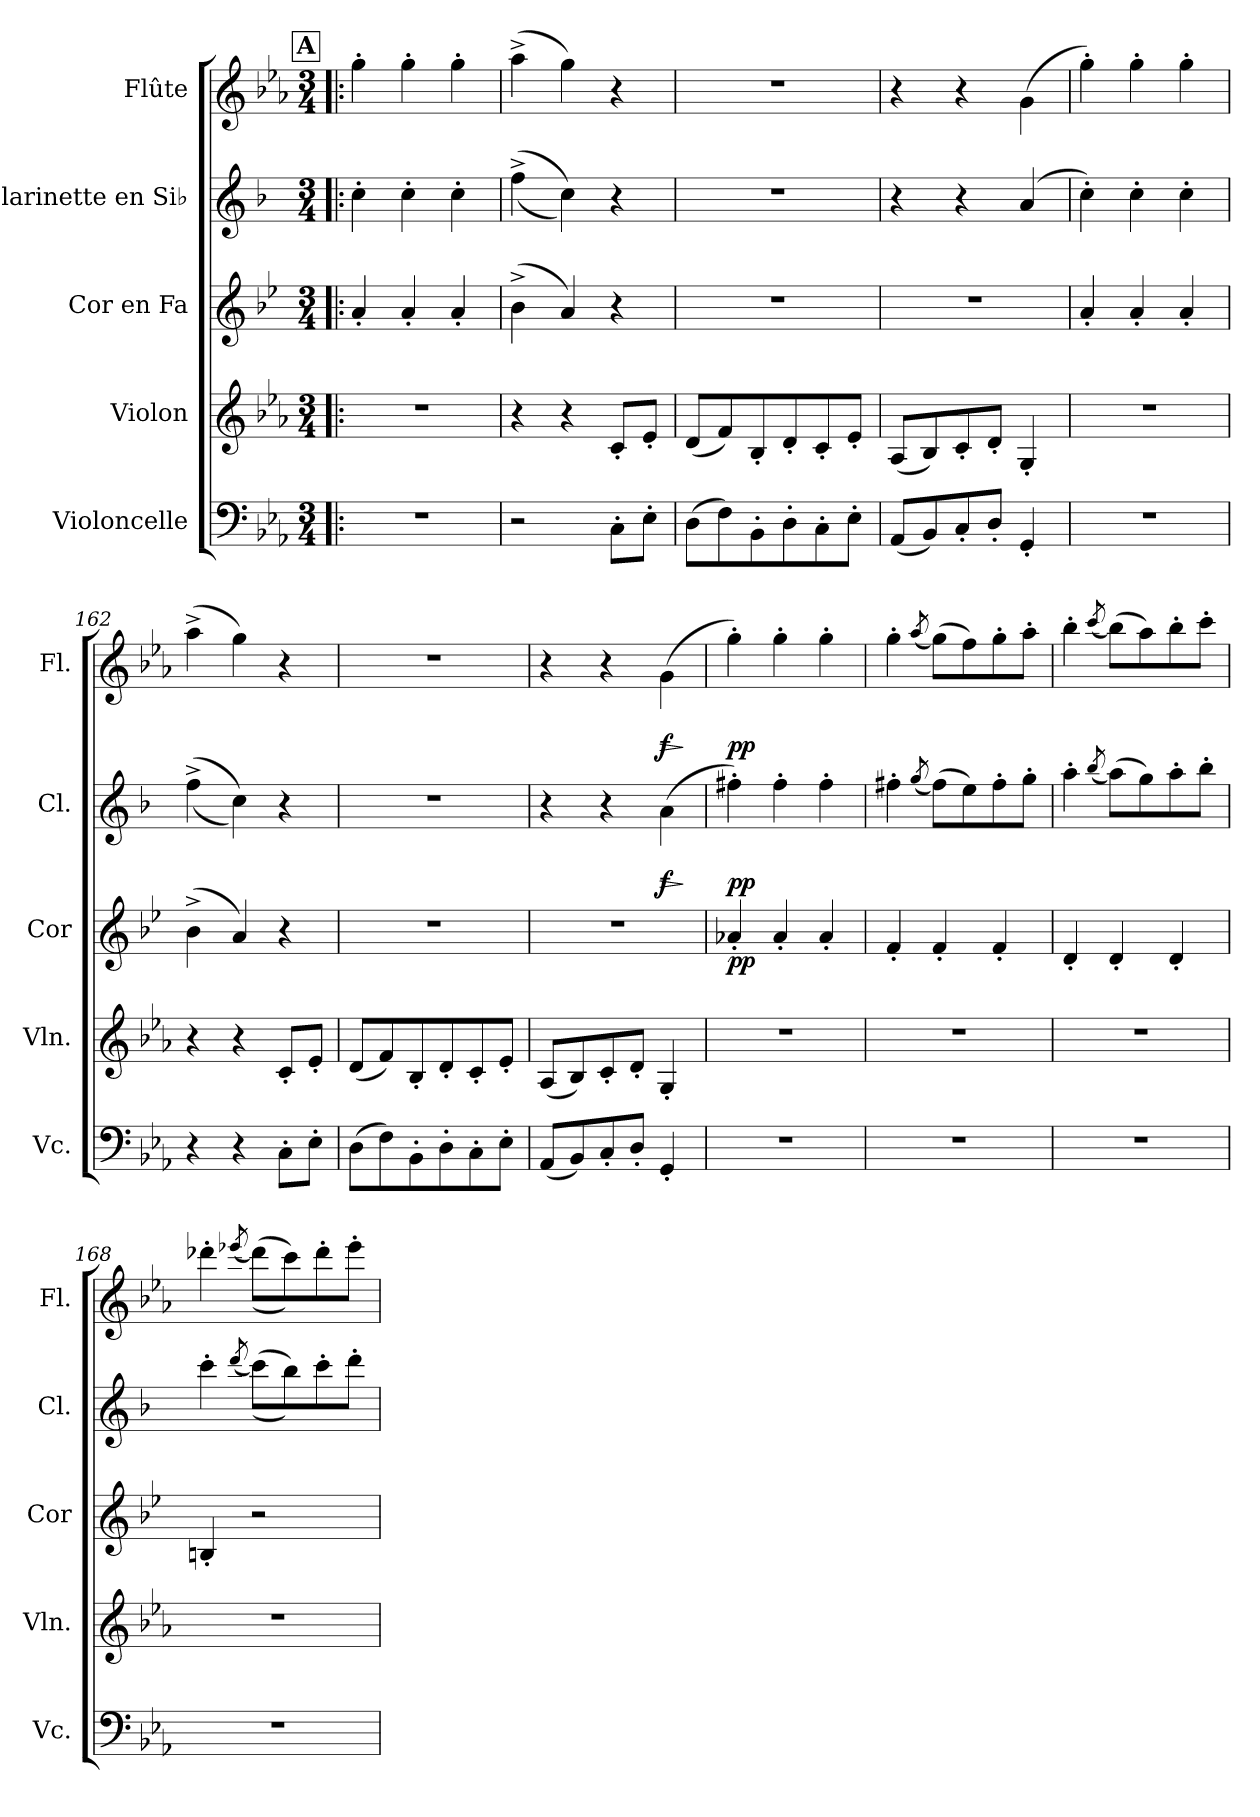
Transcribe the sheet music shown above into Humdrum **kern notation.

**kern	**kern	**kern	**dynam	**kern	**dynam	**kern	**dynam
*part5	*part4	*part3	*part3	*part2	*part2	*part1	*part1
*staff5	*staff4	*staff3	*staff3	*staff2	*staff2	*staff1	*staff1
*I"Violoncelle	*I"Violon	*I"Cor en Fa	*	*I"Clarinette en Si♭	*	*I"Flûte	*
*I'Vc.	*I'Vln.	*I'Cor	*	*I'Cl.	*	*I'Fl.	*
*clefF4	*clefG2	*clefG2	*	*clefG2	*	*clefG2	*
*	*	*ITrd4c7	*	*ITrd1c2	*	*	*
*k[b-e-a-]	*k[b-e-a-]	*k[b-e-a-]	*	*k[b-e-a-]	*	*k[b-e-a-]	*
*M3/4	*M3/4	*M3/4	*	*M3/4	*	*M3/4	*
!!LO:REH:place=s1:a:B:fs=14:t=A
=157!|:	=157!|:	=157!|:	=157!|:	=157!|:	=157!|:	=157!|:	=157!|:
2.r	2.r	4d'/	.	4b-'\	.	4gg'\	.
.	.	4d'/	.	4b-'\	.	4gg'\	.
.	.	4d'/	.	4b-'\	.	4gg'\	.
=158	=158	=158	=158	=158	=158	=158	=158
2r	4r	(>4e-^\	.	(>(>4ee-^\	.	(>4aa-^\	.
.	4r	4d/)	.	4b-\))	.	4gg\)	.
8C'\L	8c'/L	4r	.	4r	.	4r	.
8E-'\J	8e-'/J	.	.	.	.	.	.
=159	=159	=159	=159	=159	=159	=159	=159
(>8D\L	(<8d/L	2.r	.	2.r	.	2.r	.
8F\)	8f/)	.	.	.	.	.	.
8BB-'\	8B-'/	.	.	.	.	.	.
8D'\	8d'/	.	.	.	.	.	.
8C'\	8c'/	.	.	.	.	.	.
8E-'\J	8e-'/J	.	.	.	.	.	.
=160	=160	=160	=160	=160	=160	=160	=160
(<8AA-/L	(<8A-/L	2.r	.	4r	.	4r	.
8BB-/)	8B-/)	.	.	.	.	.	.
8C'/	8c'/	.	.	4r	.	4r	.
8D'/J	8d'/J	.	.	.	.	.	.
4GG'/	4G'/	.	.	(<4g/	.	(>4g\	.
=161	=161	=161	=161	=161	=161	=161	=161
2.r	2.r	4d'/	.	4b-'\)	.	4gg'\)	.
.	.	4d'/	.	4b-'\	.	4gg'\	.
.	.	4d'/	.	4b-'\	.	4gg'\	.
=162	=162	=162	=162	=162	=162	=162	=162
4r	4r	(>4e-^\	.	(>(>4ee-^\	.	(>4aa-^\	.
4r	4r	4d/)	.	4b-\))	.	4gg\)	.
8C'\L	8c'/L	4r	.	4r	.	4r	.
8E-'\J	8e-'/J	.	.	.	.	.	.
=163	=163	=163	=163	=163	=163	=163	=163
(>8D\L	(<8d/L	2.r	.	2.r	.	2.r	.
8F\)	8f/)	.	.	.	.	.	.
8BB-'\	8B-'/	.	.	.	.	.	.
8D'\	8d'/	.	.	.	.	.	.
8C'\	8c'/	.	.	.	.	.	.
8E-'\J	8e-'/J	.	.	.	.	.	.
=164	=164	=164	=164	=164	=164	=164	=164
(<8AA-/L	(<8A-/L	2.r	.	4r	.	4r	.
8BB-/)	8B-/)	.	.	.	.	.	.
8C'/	8c'/	.	.	4r	.	4r	.
8D'/J	8d'/J	.	.	.	.	.	.
!	!	!	!	!	!LO:HP:b	!	!LO:HP:b
!	!	!	!	!	!LO:DY:n=1:b	!	!LO:DY:n=1:b
4GG'/	4G'/	.	.	(>4g\	> f	(>4g\	> f
.	.	.	.	.	]	.	]
=165	=165	=165	=165	=165	=165	=165	=165
!	!	!	!LO:DY:b	!	!LO:DY:b	!	!LO:DY:b
2.r	2.r	4d-X'/	pp	4een'\)	pp	4gg'\)	pp
.	.	4d-'/	.	4ee'\	.	4gg'\	.
.	.	4d-'/	.	4ee'\	.	4gg'\	.
=166	=166	=166	=166	=166	=166	=166	=166
2.r	2.r	4B-'/	.	4een'\	.	4gg'\	.
.	.	.	.	(<8qff/	.	(<8qaa-/	.
.	.	4B-'/	.	(>8ee\L)	.	(>8gg\L)	.
.	.	.	.	8dd\)	.	8ff\)	.
.	.	4B-'/	.	8ee'\	.	8gg'\	.
.	.	.	.	8ff'\J	.	8aa-'\J	.
!!LO:LB:g=z
=167	=167	=167	=167	=167	=167	=167	=167
2.r	2.r	4G'/	.	4gg'\	.	4bb-'\	.
.	.	.	.	(<8qaa-/	.	(<8qccc/	.
.	.	4G'/	.	(>8gg\L)	.	(>8bb-\L)	.
.	.	.	.	8ff\)	.	8aa-\)	.
.	.	4G'/	.	8gg'\	.	8bb-'\	.
.	.	.	.	8aa-'\J	.	8ccc'\J	.
=168	=168	=168	=168	=168	=168	=168	=168
2.r	2.r	4En'/	.	4bb-'\	.	4ddd-X'\	.
.	.	.	.	(<8qccc/	.	(<8qeee-X/	.
.	.	2r	.	(>(>8bb-\L)	.	(>(>8ddd-\L)	.
.	.	.	.	8aa-\))	.	8ccc\))	.
.	.	.	.	8bb-'\	.	8ddd-'\	.
.	.	.	.	8ccc'\J	.	8eee-'\J	.
=	=	=	=	=	=	=	=
*-	*-	*-	*-	*-	*-	*-	*-
